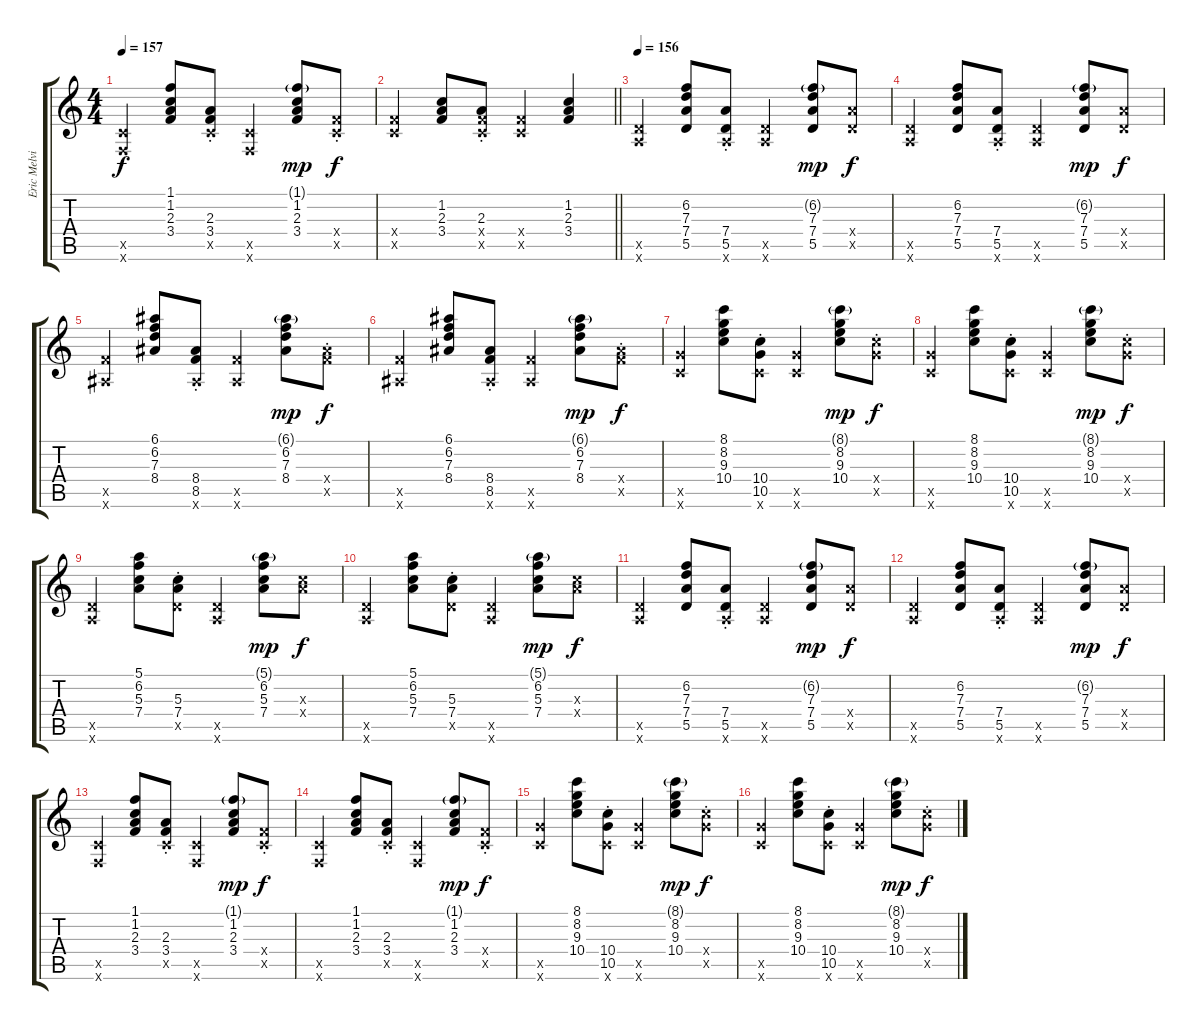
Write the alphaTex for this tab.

\track ("Eric Melvin" "Eric Melvi") {instrument electricguitarjazz}
\staff {score tabs}
\tuning (E4 B3 G3 D3 A2 E2) {hide}
\ts (4 4)
\tempo 157
\clef g2
\ks c
(3.5{x} 1.6{x}).4{dy f} (1.1 1.2 2.3 3.4).8 (2.3{st} 3.4{st} 3.5{x}).8 (3.5{x} 1.6{x}).4 (1.1{g} 1.2 2.3 3.4).8{dy mp} (3.4{st x} 3.5{x}).8{dy f} |
\barLineRight lightlight
(3.4{x} 3.5{x}).4 (1.2 2.3 3.4).8 (2.3{st} 3.4{st x} 3.5{x}).8 (3.4{x} 3.5{x}).4 (1.2 2.3 3.4).4 |
\section ("" "")
\tempo 156
(5.5{x} 5.6{x}).4 (6.2 7.3 7.4 5.5).8 (7.4{st} 5.5{st} 5.6{x}).8 (5.5{x} 5.6{x}).4 (6.2{g} 7.3 7.4 5.5).8{dy mp} (7.4{x} 5.5{x}).8{dy f} |
(5.5{x} 5.6{x}).4 (6.2 7.3 7.4 5.5).8 (7.4{st} 5.5{st} 5.6{x}).8 (5.5{x} 5.6{x}).4 (6.2{g} 7.3 7.4 5.5).8{dy mp} (7.4{x} 5.5{x}).8{dy f} |
(8.5{x} 6.6{x}).4 (6.1 6.2 7.3 8.4).8 (8.4{st} 8.5{st} 6.6{x}).8 (8.5{x} 6.6{x}).4 (6.1{g} 6.2 7.3 8.4).8{dy mp} (8.4{st x} 8.5{x}).8{dy f} |
(8.5{x} 6.6{x}).4 (6.1 6.2 7.3 8.4).8 (8.4{st} 8.5{st} 6.6{x}).8 (8.5{x} 6.6{x}).4 (6.1{g} 6.2 7.3 8.4).8{dy mp} (8.4{st x} 8.5{x}).8{dy f} |
(10.5{x} 8.6{x}).4 (8.1 8.2 9.3 10.4).8 (10.4{st} 10.5{st} 8.6{x}).8 (10.5{x} 8.6{x}).4 (8.1{g} 8.2 9.3 10.4).8{dy mp} (10.4{st x} 10.5{st x}).8{dy f} |
(10.5{x} 8.6{x}).4 (8.1 8.2 9.3 10.4).8 (10.4{st} 10.5{st} 8.6{x}).8 (10.5{x} 8.6{x}).4 (8.1{g} 8.2 9.3 10.4).8{dy mp} (10.4{st x} 10.5{st x}).8{dy f} |
(5.5{x} 5.6{x}).4 (5.1 6.2 5.3 7.4).8 (5.3{st} 7.4{st} 5.5{x}).8 (5.5{x} 5.6{x}).4 (5.1{g} 6.2 5.3 7.4).8{dy mp} (5.3{x} 7.4{x}).8{dy f} |
(5.5{x} 5.6{x}).4 (5.1 6.2 5.3 7.4).8 (5.3{st} 7.4{st} 5.5{x}).8 (5.5{x} 5.6{x}).4 (5.1{g} 6.2 5.3 7.4).8{dy mp} (5.3{x} 7.4{x}).8{dy f} |
(5.5{x} 5.6{x}).4 (6.2 7.3 7.4 5.5).8 (7.4{st} 5.5{st} 5.6{x}).8 (5.5{x} 5.6{x}).4 (6.2{g} 7.3 7.4 5.5).8{dy mp} (7.4{x} 5.5{x}).8{dy f} |
(5.5{x} 5.6{x}).4 (6.2 7.3 7.4 5.5).8 (7.4{st} 5.5{st} 5.6{x}).8 (5.5{x} 5.6{x}).4 (6.2{g} 7.3 7.4 5.5).8{dy mp} (7.4{x} 5.5{x}).8{dy f} |
(3.5{x} 1.6{x}).4 (1.1 1.2 2.3 3.4).8 (2.3{st} 3.4{st} 3.5{x}).8 (3.5{x} 1.6{x}).4 (1.1{g} 1.2 2.3 3.4).8{dy mp} (3.4{st x} 3.5{x}).8{dy f} |
(3.5{x} 1.6{x}).4 (1.1 1.2 2.3 3.4).8 (2.3{st} 3.4{st} 3.5{x}).8 (3.5{x} 1.6{x}).4 (1.1{g} 1.2 2.3 3.4).8{dy mp} (3.4{st x} 3.5{x}).8{dy f} |
(10.5{x} 8.6{x}).4 (8.1 8.2 9.3 10.4).8 (10.4{st} 10.5{st} 8.6{x}).8 (10.5{x} 8.6{x}).4 (8.1{g} 8.2 9.3 10.4).8{dy mp} (10.4{st x} 10.5{st x}).8{dy f} |
(10.5{x} 8.6{x}).4 (8.1 8.2 9.3 10.4).8 (10.4{st} 10.5{st} 8.6{x}).8 (10.5{x} 8.6{x}).4 (8.1{g} 8.2 9.3 10.4).8{dy mp} (10.4{st x} 10.5{st x}).8{dy f}
